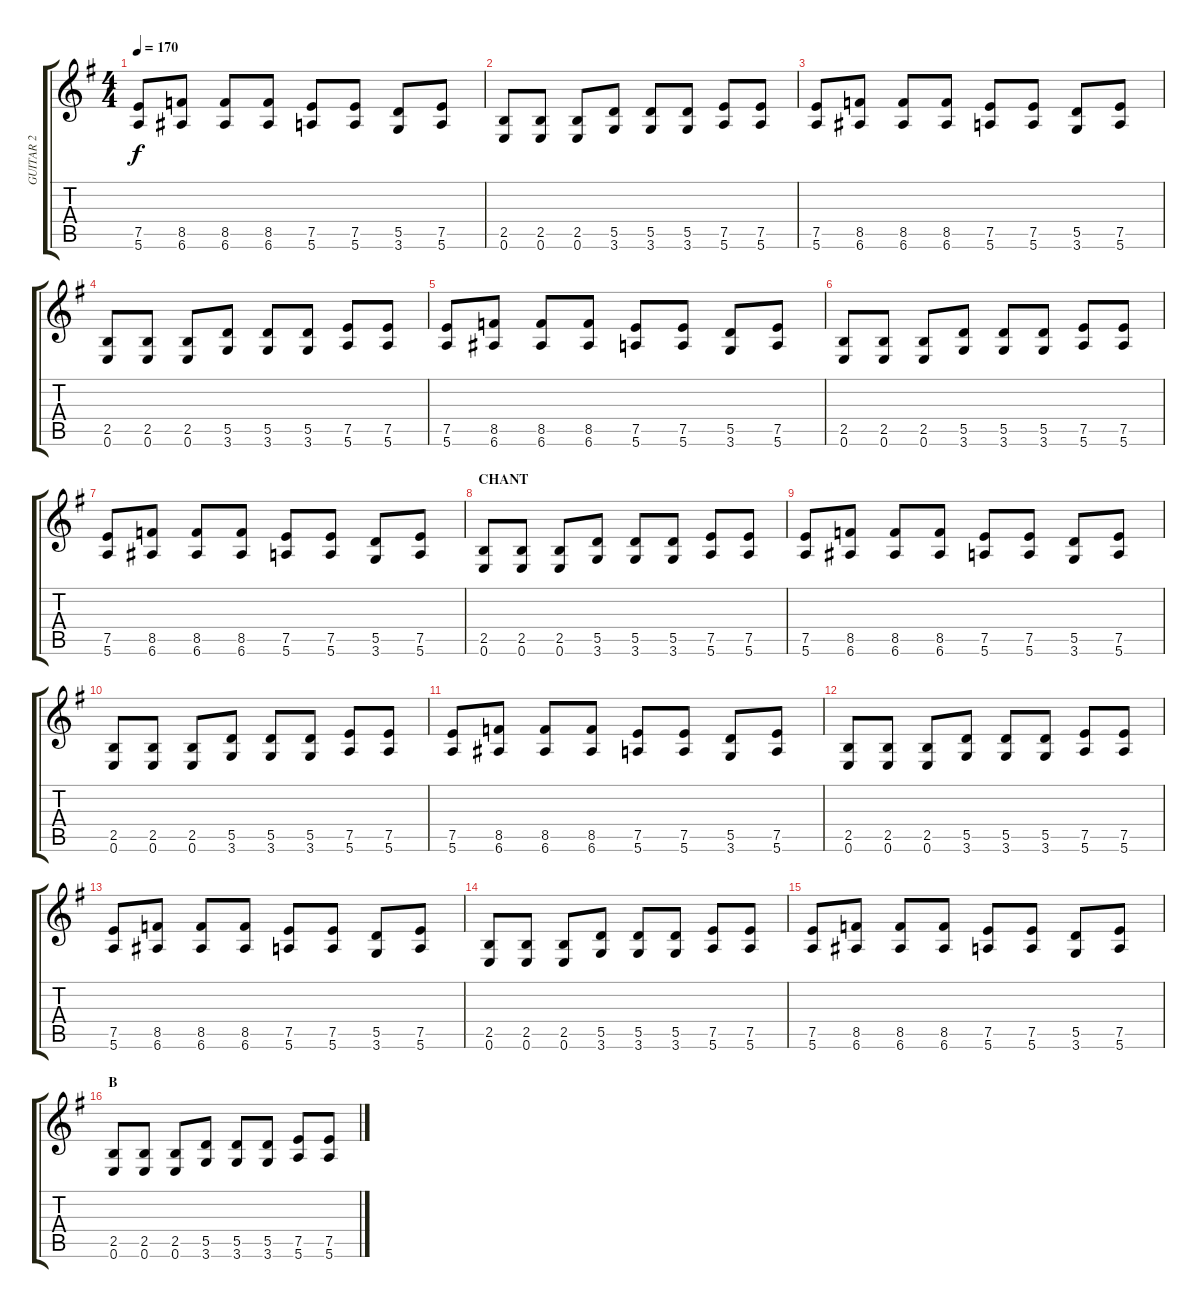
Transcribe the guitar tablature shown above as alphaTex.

\track ("GUITAR 2" "GUITAR 2") {instrument distortionguitar}
\staff {score tabs}
\tuning (E4 B3 G3 E3 A2 E2) {hide}
\ts (4 4)
\tempo 170
\clef g2
\ks eminor
(7.5 5.6).8{dy f} (8.5 6.6).8 (8.5 6.6).8 (8.5 6.6).8 (7.5 5.6).8 (7.5 5.6).8 (5.5 3.6).8 (7.5 5.6).8 |
(2.5 0.6).8 (2.5 0.6).8 (2.5 0.6).8 (5.5 3.6).8 (5.5 3.6).8 (5.5 3.6).8 (7.5 5.6).8 (7.5 5.6).8 |
(7.5 5.6).8 (8.5 6.6).8 (8.5 6.6).8 (8.5 6.6).8 (7.5 5.6).8 (7.5 5.6).8 (5.5 3.6).8 (7.5 5.6).8 |
(2.5 0.6).8 (2.5 0.6).8 (2.5 0.6).8 (5.5 3.6).8 (5.5 3.6).8 (5.5 3.6).8 (7.5 5.6).8 (7.5 5.6).8 |
(7.5 5.6).8 (8.5 6.6).8 (8.5 6.6).8 (8.5 6.6).8 (7.5 5.6).8 (7.5 5.6).8 (5.5 3.6).8 (7.5 5.6).8 |
(2.5 0.6).8 (2.5 0.6).8 (2.5 0.6).8 (5.5 3.6).8 (5.5 3.6).8 (5.5 3.6).8 (7.5 5.6).8 (7.5 5.6).8 |
(7.5 5.6).8 (8.5 6.6).8 (8.5 6.6).8 (8.5 6.6).8 (7.5 5.6).8 (7.5 5.6).8 (5.5 3.6).8 (7.5 5.6).8 |
\section ("" "CHANT")
(2.5 0.6).8 (2.5 0.6).8 (2.5 0.6).8 (5.5 3.6).8 (5.5 3.6).8 (5.5 3.6).8 (7.5 5.6).8 (7.5 5.6).8 |
(7.5 5.6).8 (8.5 6.6).8 (8.5 6.6).8 (8.5 6.6).8 (7.5 5.6).8 (7.5 5.6).8 (5.5 3.6).8 (7.5 5.6).8 |
(2.5 0.6).8 (2.5 0.6).8 (2.5 0.6).8 (5.5 3.6).8 (5.5 3.6).8 (5.5 3.6).8 (7.5 5.6).8 (7.5 5.6).8 |
(7.5 5.6).8 (8.5 6.6).8 (8.5 6.6).8 (8.5 6.6).8 (7.5 5.6).8 (7.5 5.6).8 (5.5 3.6).8 (7.5 5.6).8 |
(2.5 0.6).8 (2.5 0.6).8 (2.5 0.6).8 (5.5 3.6).8 (5.5 3.6).8 (5.5 3.6).8 (7.5 5.6).8 (7.5 5.6).8 |
(7.5 5.6).8 (8.5 6.6).8 (8.5 6.6).8 (8.5 6.6).8 (7.5 5.6).8 (7.5 5.6).8 (5.5 3.6).8 (7.5 5.6).8 |
(2.5 0.6).8 (2.5 0.6).8 (2.5 0.6).8 (5.5 3.6).8 (5.5 3.6).8 (5.5 3.6).8 (7.5 5.6).8 (7.5 5.6).8 |
(7.5 5.6).8 (8.5 6.6).8 (8.5 6.6).8 (8.5 6.6).8 (7.5 5.6).8 (7.5 5.6).8 (5.5 3.6).8 (7.5 5.6).8 |
\section ("" "B")
(2.5 0.6).8 (2.5 0.6).8 (2.5 0.6).8 (5.5 3.6).8 (5.5 3.6).8 (5.5 3.6).8 (7.5 5.6).8 (7.5 5.6).8
